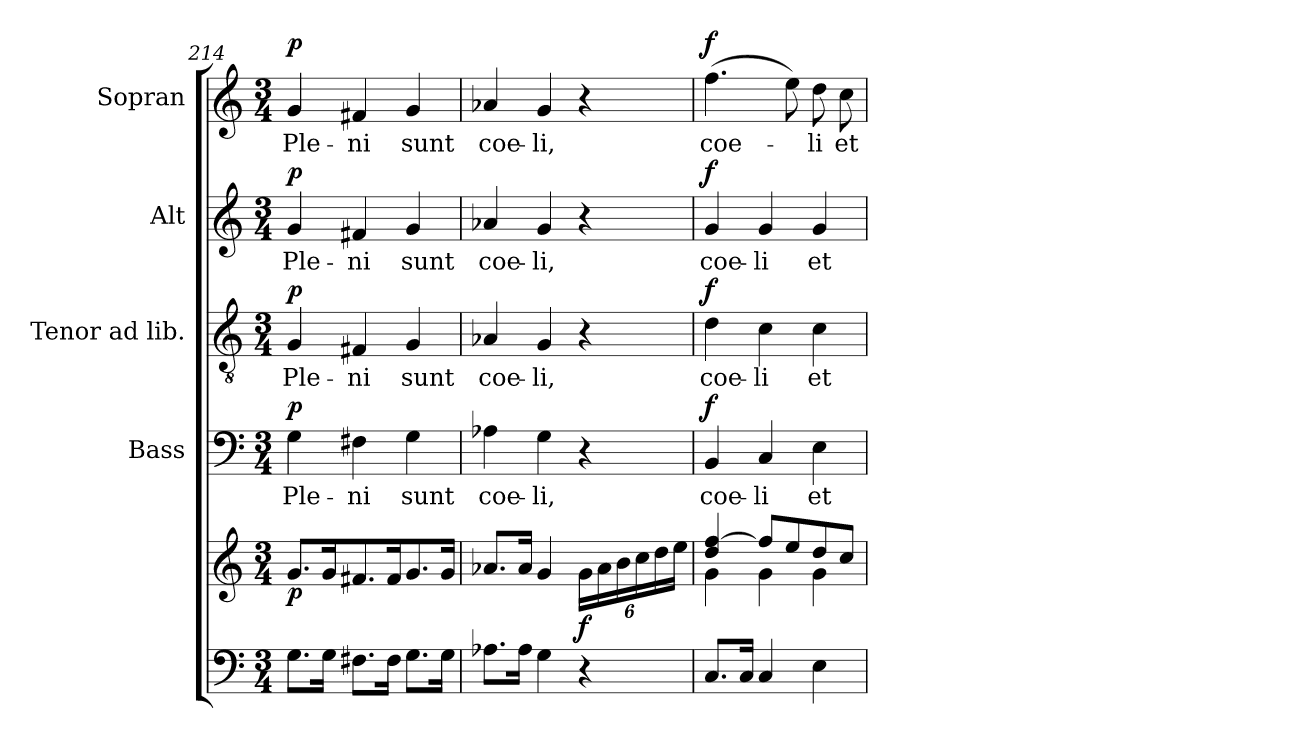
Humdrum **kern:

**kern	**kern	**dynam	**kern	**text	**dynam	**kern	**text	**dynam	**kern	**text	**dynam	**kern	**text	**dynam
*part5	*part5	*part5	*part4	*part4	*part4	*part3	*part3	*part3	*part2	*part2	*part2	*part1	*part1	*part1
*staff6	*staff5	*staff5/6	*staff4	*staff4	*staff4	*staff3	*staff3	*staff3	*staff2	*staff2	*staff2	*staff1	*staff1	*staff1
*	*	*	*I"Bass	*	*	*I"Tenor ad lib.	*	*	*I"Alt	*	*	*I"Sopran	*	*
*	*	*	*I'B.	*	*	*I'T.	*	*	*I'A.	*	*	*I'S.	*	*
*clefF4	*clefG2	*	*clefF4	*	*	*clefGv2	*	*	*clefG2	*	*	*clefG2	*	*
*k[]	*k[]	*	*k[]	*	*	*k[]	*	*	*k[]	*	*	*k[]	*	*
*C:	*C:	*	*C:	*	*	*C:	*	*	*C:	*	*	*C:	*	*
*M3/4	*M3/4	*	*M3/4	*	*	*M3/4	*	*	*M3/4	*	*	*M3/4	*	*
=214	=214	=214	=214	=214	=214	=214	=214	=214	=214	=214	=214	=214	=214	=214
!	!	!LO:DY:b	!	!LO:LY:b	!LO:DY:a	!	!LO:LY:b	!LO:DY:a	!	!LO:LY:b	!LO:DY:a	!	!LO:LY:b	!LO:DY:a
8.G\L	8.g/L	p	4G\	Ple-	p	4G/	Ple-	p	4g/	Ple-	p	4g/	Ple-	p
16G\Jk	16g/k	.	.	.	.	.	.	.	.	.	.	.	.	.
!	!	!	!	!LO:LY:b	!	!	!LO:LY:b	!	!	!LO:LY:b	!	!	!LO:LY:b	!
8.F#X\L	8.f#X/	.	4F#X\	-ni	.	4F#X/	-ni	.	4f#X/	-ni	.	4f#X/	-ni	.
16F#\Jk	16f#/k	.	.	.	.	.	.	.	.	.	.	.	.	.
!	!	!	!	!LO:LY:b	!	!	!LO:LY:b	!	!	!LO:LY:b	!	!	!LO:LY:b	!
8.G\L	8.g/	.	4G\	sunt	.	4G/	sunt	.	4g/	sunt	.	4g/	sunt	.
16G\Jk	16g/Jk	.	.	.	.	.	.	.	.	.	.	.	.	.
=215	=215	=215	=215	=215	=215	=215	=215	=215	=215	=215	=215	=215	=215	=215
!	!	!	!	!LO:LY:b	!	!	!LO:LY:b	!	!	!LO:LY:b	!	!	!LO:LY:b	!
8.A-X\L	8.a-X/L	.	4A-X\	coe-	.	4A-X/	coe-	.	4a-X/	coe-	.	4a-X/	coe-	.
16A-\Jk	16a-/Jk	.	.	.	.	.	.	.	.	.	.	.	.	.
!	!	!	!	!LO:LY:b	!	!	!LO:LY:b	!	!	!LO:LY:b	!	!	!LO:LY:b	!
4G\	4g/	.	4G\	-li,	.	4G/	-li,	.	4g/	-li,	.	4g/	-li,	.
!	!	!LO:DY:b	!	!	!	!	!	!	!	!	!	!	!	!
4r	24g\LL	f	4r	.	.	4r	.	.	4r	.	.	4r	.	.
.	24a-\	.	.	.	.	.	.	.	.	.	.	.	.	.
.	24b\	.	.	.	.	.	.	.	.	.	.	.	.	.
.	24cc\	.	.	.	.	.	.	.	.	.	.	.	.	.
.	24dd\	.	.	.	.	.	.	.	.	.	.	.	.	.
.	24ee\JJ	.	.	.	.	.	.	.	.	.	.	.	.	.
=216	=216	=216	=216	=216	=216	=216	=216	=216	=216	=216	=216	=216	=216	=216
*	*^	*	*	*	*	*	*	*	*	*	*	*	*	*
!	!	!	!	!	!LO:LY:b	!LO:DY:a	!	!LO:LY:b	!LO:DY:a	!	!LO:LY:b	!LO:DY:a	!	!LO:LY:b	!LO:DY:a
8.C/L	4dd/ [>4ff/	4g\	.	4BB/	coe-	f	4d\	coe-	f	4g/	coe-	f	(>4.ff\	coe-	f
16C/Jk	.	.	.	.	.	.	.	.	.	.	.	.	.	.	.
!	!	!	!	!	!LO:LY:b	!	!	!LO:LY:b	!	!	!LO:LY:b	!	!	!	!
4C/	8ff/L]	4g\	.	4C/	-li	.	4c\	-li	.	4g/	-li	.	.	.	.
.	8ee/	.	.	.	.	.	.	.	.	.	.	.	8ee\)	.	.
!	!	!	!	!	!LO:LY:b	!	!	!LO:LY:b	!	!	!LO:LY:b	!	!	!LO:LY:b	!
4E\	8dd/	4g\	.	4E\	et	.	4c\	et	.	4g/	et	.	8dd\	-li	.
!	!	!	!	!	!	!	!	!	!	!	!	!	!	!LO:LY:b	!
.	8cc/J	.	.	.	.	.	.	.	.	.	.	.	8cc\	et	.
*	*v	*v	*	*	*	*	*	*	*	*	*	*	*	*	*
=	=	=	=	=	=	=	=	=	=	=	=	=	=	=
*-	*-	*-	*-	*-	*-	*-	*-	*-	*-	*-	*-	*-	*-	*-
